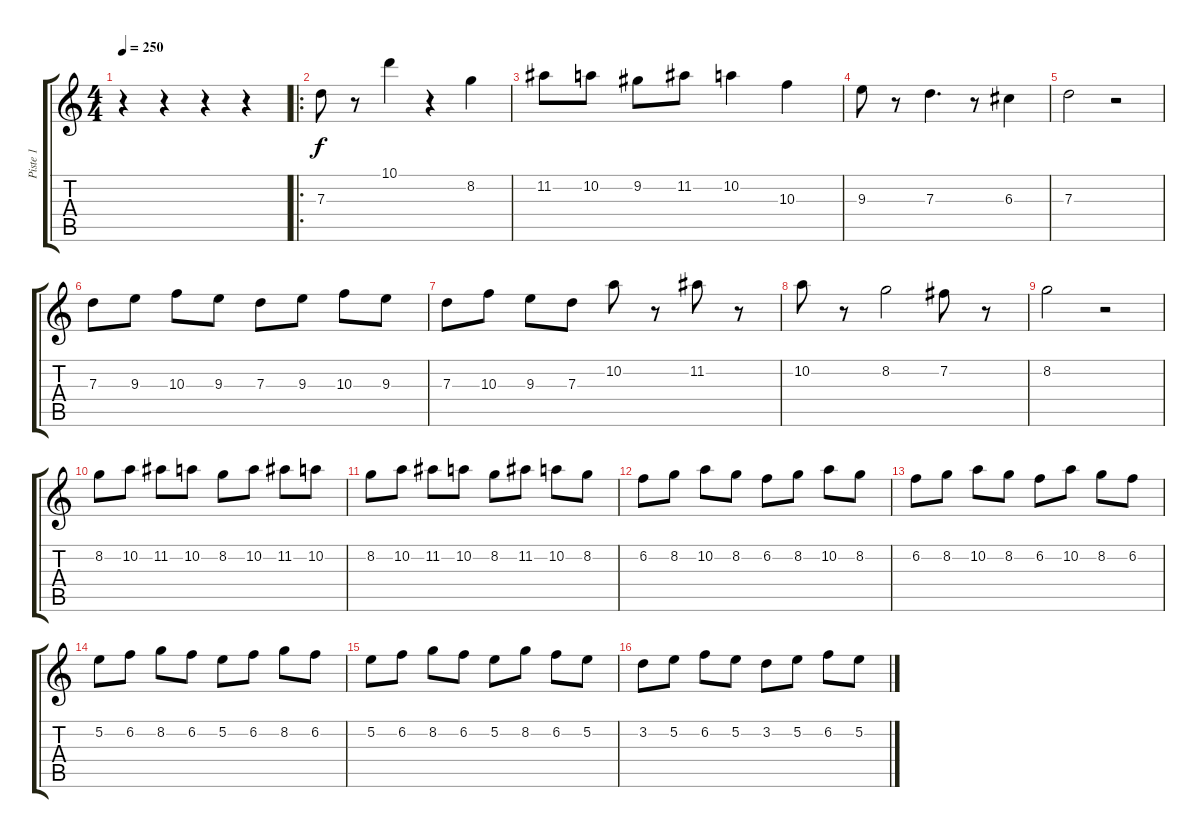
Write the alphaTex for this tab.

\track ("Piste 1" "Piste 1") {instrument acousticguitarnylon}
\staff {score tabs}
\tuning (E4 B3 G3 D3 A2 E2) {hide}
\ts (4 4)
\tempo 250
\clef g2
\ks c
r.4{dy f instrument acousticguitarnylon} r.4 r.4 r.4 |
\ro
7.3.8 r.8 10.1.4 r.4 8.2.4 |
11.2.8 10.2.8 9.2.8 11.2.8 10.2.4 10.3.4 |
9.3.8 r.8 7.3.4{d} r.8 6.3.4 |
7.3.2 r.2 |
7.3.8 9.3.8 10.3.8 9.3.8 7.3.8 9.3.8 10.3.8 9.3.8 |
7.3.8 10.3.8 9.3.8 7.3.8 10.2.8 r.8 11.2.8 r.8 |
10.2.8 r.8 8.2.2 7.2.8 r.8 |
8.2.2 r.2 |
8.2.8 10.2.8 11.2.8 10.2.8 8.2.8 10.2.8 11.2.8 10.2.8 |
8.2.8 10.2.8 11.2.8 10.2.8 8.2.8 11.2.8 10.2.8 8.2.8 |
6.2.8 8.2.8 10.2.8 8.2.8 6.2.8 8.2.8 10.2.8 8.2.8 |
6.2.8 8.2.8 10.2.8 8.2.8 6.2.8 10.2.8 8.2.8 6.2.8 |
5.2.8 6.2.8 8.2.8 6.2.8 5.2.8 6.2.8 8.2.8 6.2.8 |
5.2.8 6.2.8 8.2.8 6.2.8 5.2.8 8.2.8 6.2.8 5.2.8 |
3.2.8 5.2.8 6.2.8 5.2.8 3.2.8 5.2.8 6.2.8 5.2.8
